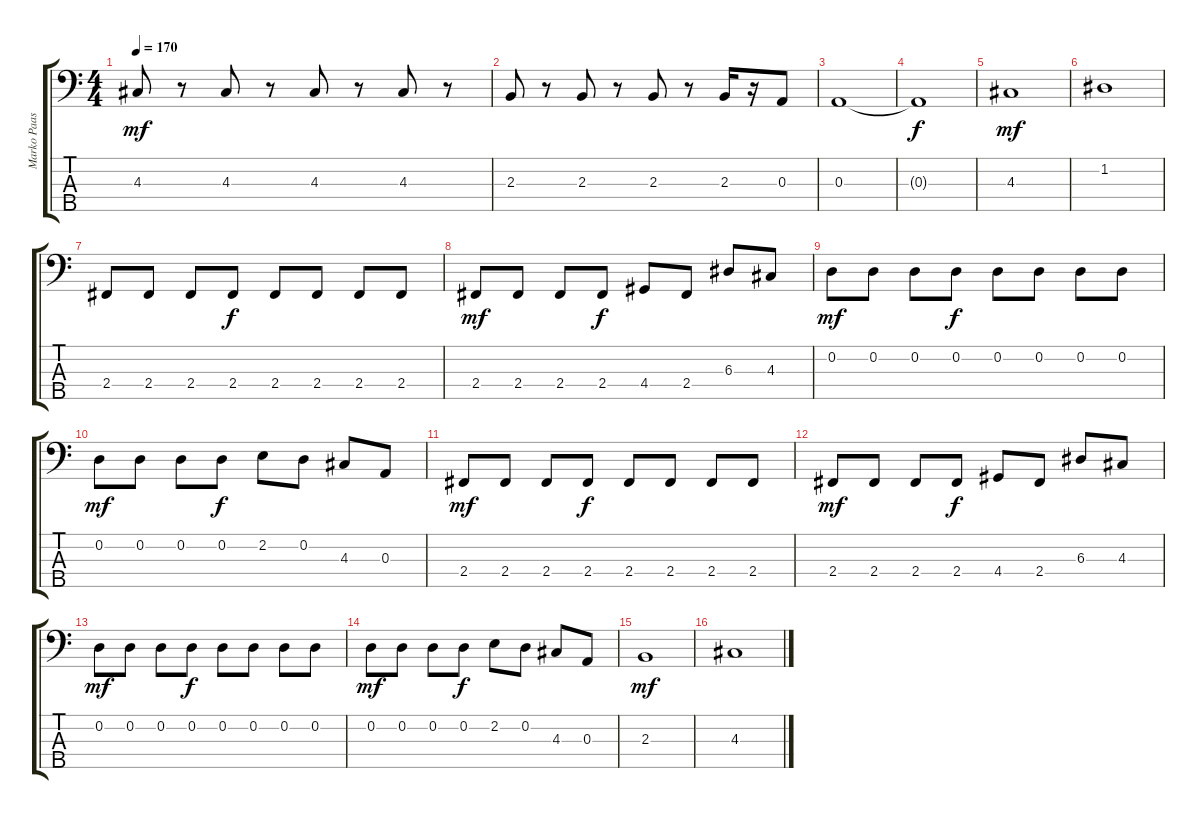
\track ("Marko Paasikoski" "Marko Paas") {instrument electricbasspick}
\staff {score tabs}
\tuning (G2 D2 A1 E1 B0) {hide}
\ts (4 4)
\tempo 170
\clef f4
\ks c
4.3.8{dy mf} r.8 4.3.8 r.8 4.3.8 r.8 4.3.8 r.8 |
2.3.8 r.8 2.3.8 r.8 2.3.8 r.8 2.3.16 r.16 0.3.8 |
0.3.1 |
0.3{t}.1{dy f} |
4.3.1{dy mf} |
1.2.1 |
2.4.8 2.4.8 2.4.8 2.4.8{dy f} 2.4.8 2.4.8 2.4.8 2.4.8 |
2.4.8{dy mf} 2.4.8 2.4.8 2.4.8{dy f} 4.4.8 2.4.8 6.3.8 4.3.8 |
0.2.8{dy mf} 0.2.8 0.2.8 0.2.8{dy f} 0.2.8 0.2.8 0.2.8 0.2.8 |
0.2.8{dy mf} 0.2.8 0.2.8 0.2.8{dy f} 2.2.8 0.2.8 4.3.8 0.3.8 |
2.4.8{dy mf} 2.4.8 2.4.8 2.4.8{dy f} 2.4.8 2.4.8 2.4.8 2.4.8 |
2.4.8{dy mf} 2.4.8 2.4.8 2.4.8{dy f} 4.4.8 2.4.8 6.3.8 4.3.8 |
0.2.8{dy mf} 0.2.8 0.2.8 0.2.8{dy f} 0.2.8 0.2.8 0.2.8 0.2.8 |
0.2.8{dy mf} 0.2.8 0.2.8 0.2.8{dy f} 2.2.8 0.2.8 4.3.8 0.3.8 |
2.3.1{dy mf} |
4.3.1
